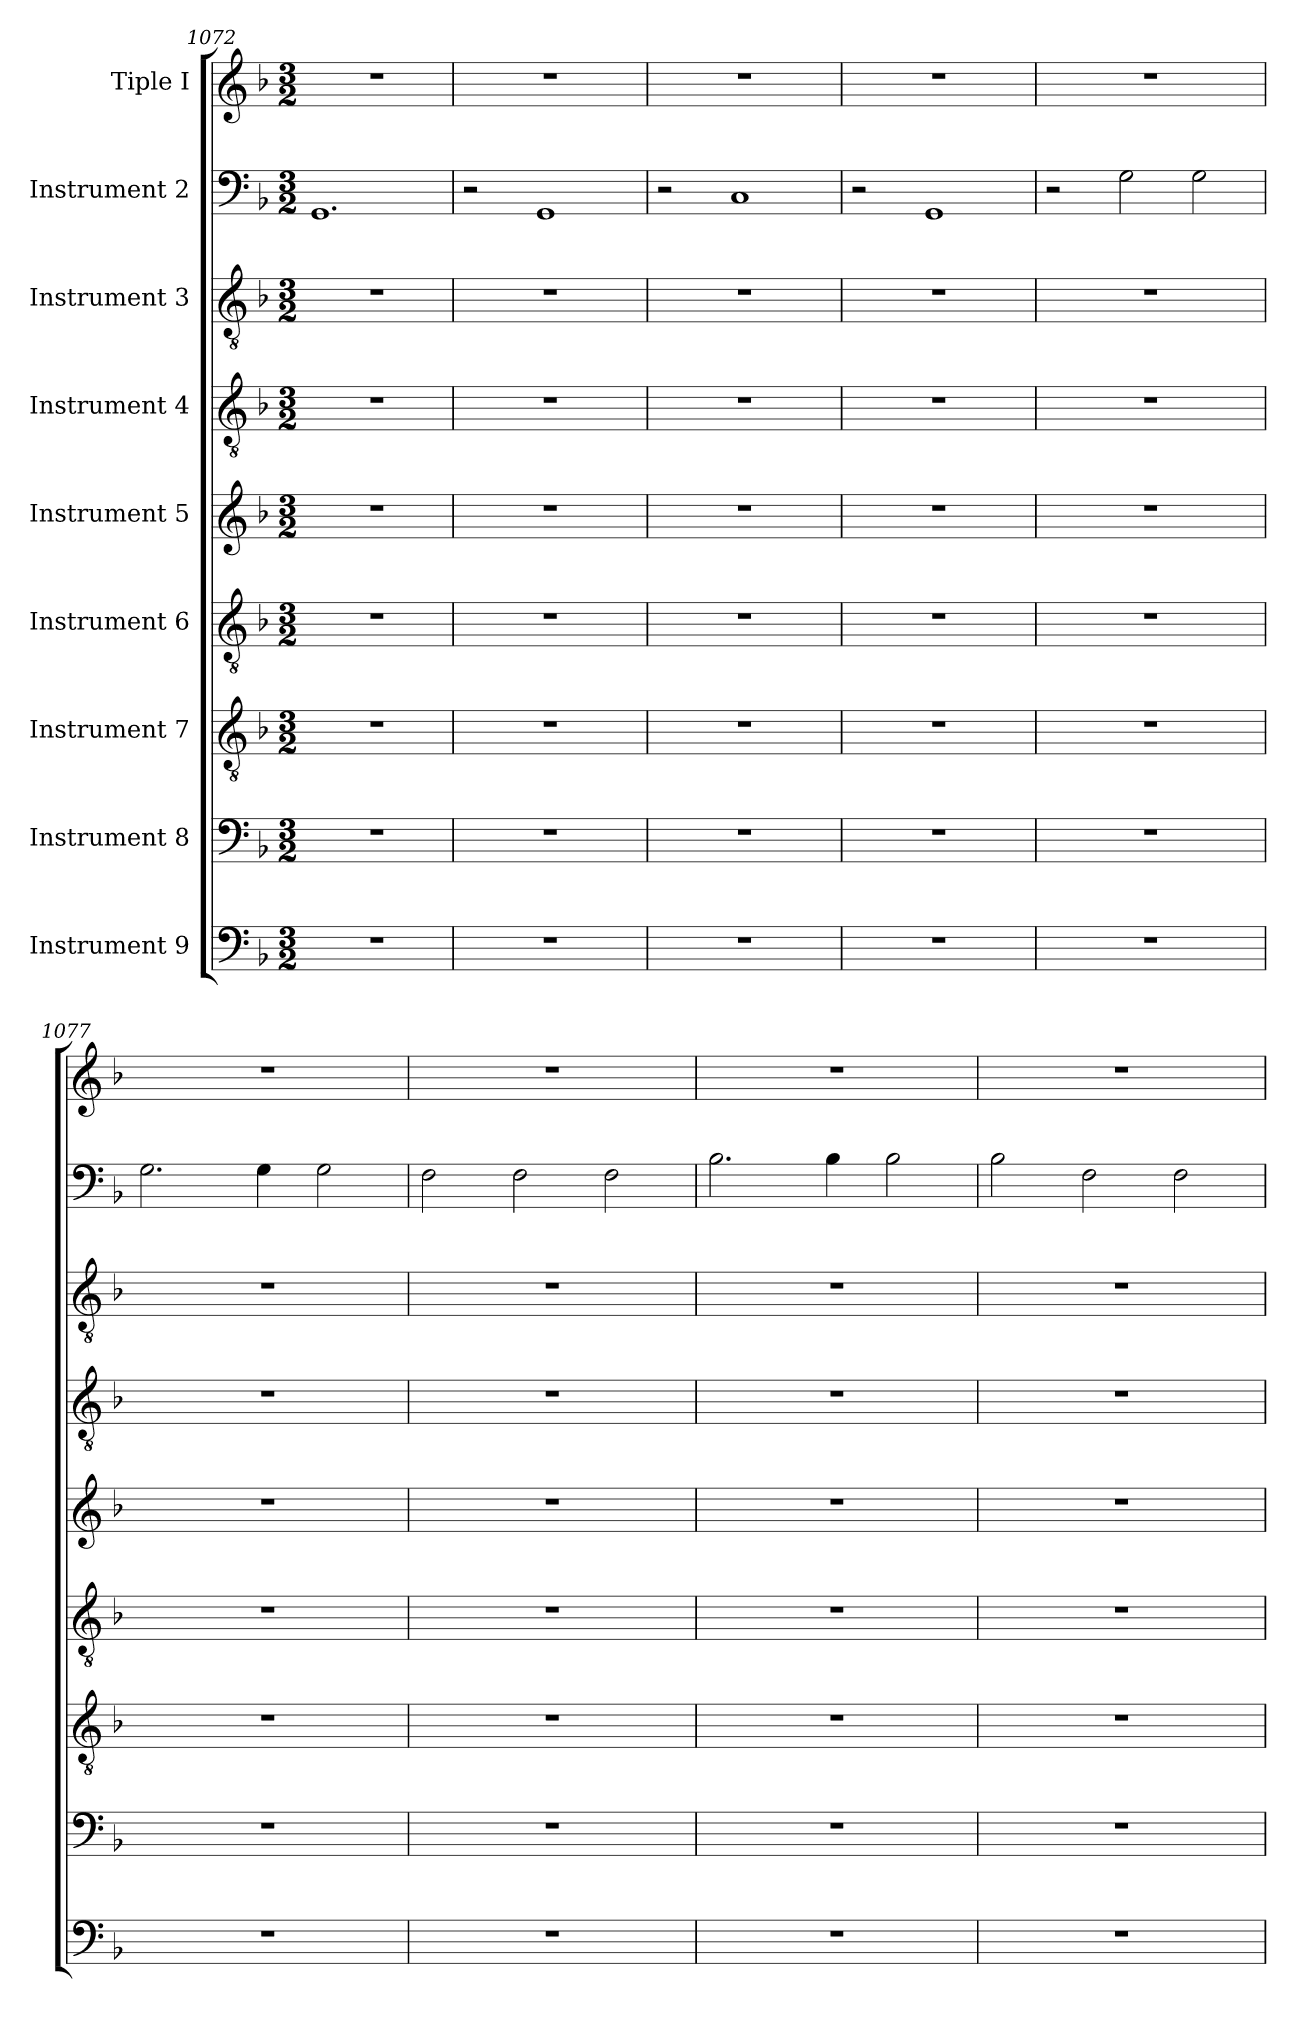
**kern	**kern	**kern	**kern	**kern	**kern	**kern	**kern	**text	**kern
*part9	*part8	*part7	*part6	*part5	*part4	*part3	*part2	*part2	*part1
*staff9	*staff8	*staff7	*staff6	*staff5	*staff4	*staff3	*staff2	*staff2	*staff1
*I"Instrument 9	*I"Instrument 8	*I"Instrument 7	*I"Instrument 6	*I"Instrument 5	*I"Instrument 4	*I"Instrument 3	*I"Instrument 2	*	*I"Tiple I
*clefF4	*clefF4	*clefGv2	*clefGv2	*clefG2	*clefGv2	*clefGv2	*clefF4	*	*clefG2
*k[b-]	*k[b-]	*k[b-]	*k[b-]	*k[b-]	*k[b-]	*k[b-]	*k[b-]	*	*k[b-]
*F:	*F:	*F:	*F:	*F:	*F:	*F:	*F:	*	*F:
*M3/2	*M3/2	*M3/2	*M3/2	*M3/2	*M3/2	*M3/2	*M3/2	*	*M3/2
=1072	=1072	=1072	=1072	=1072	=1072	=1072	=1072	=1072	=1072
!	!	!	!	!	!	!	!	!LO:LY:b:cj	!
1.r	1.r	1.r	1.r	1.r	1.r	1.r	1.GG	.	1.r
=1073	=1073	=1073	=1073	=1073	=1073	=1073	=1073	=1073	=1073
1.r	1.r	1.r	1.r	1.r	1.r	1.r	2r	.	1.r
!	!	!	!	!	!	!	!	!LO:LY:b:cj	!
.	.	.	.	.	.	.	1GG	.	.
=1074	=1074	=1074	=1074	=1074	=1074	=1074	=1074	=1074	=1074
1.r	1.r	1.r	1.r	1.r	1.r	1.r	2r	.	1.r
!	!	!	!	!	!	!	!	!LO:LY:b:cj	!
.	.	.	.	.	.	.	1C	.	.
=1075	=1075	=1075	=1075	=1075	=1075	=1075	=1075	=1075	=1075
1.r	1.r	1.r	1.r	1.r	1.r	1.r	2r	.	1.r
!	!	!	!	!	!	!	!	!LO:LY:b:cj	!
.	.	.	.	.	.	.	1GG	.	.
=1076	=1076	=1076	=1076	=1076	=1076	=1076	=1076	=1076	=1076
1.r	1.r	1.r	1.r	1.r	1.r	1.r	2r	.	1.r
!	!	!	!	!	!	!	!	!LO:LY:b:cj	!
.	.	.	.	.	.	.	2G\	.	.
!	!	!	!	!	!	!	!	!LO:LY:b:cj	!
.	.	.	.	.	.	.	2G\	.	.
=1077	=1077	=1077	=1077	=1077	=1077	=1077	=1077	=1077	=1077
!	!	!	!	!	!	!	!	!LO:LY:b:cj	!
1.r	1.r	1.r	1.r	1.r	1.r	1.r	2.G\	.	1.r
!	!	!	!	!	!	!	!	!LO:LY:b:cj	!
.	.	.	.	.	.	.	4G\	.	.
!	!	!	!	!	!	!	!	!LO:LY:b:cj	!
.	.	.	.	.	.	.	2G\	.	.
=1078	=1078	=1078	=1078	=1078	=1078	=1078	=1078	=1078	=1078
!	!	!	!	!	!	!	!	!LO:LY:b:cj	!
1.r	1.r	1.r	1.r	1.r	1.r	1.r	2F\	.	1.r
!	!	!	!	!	!	!	!	!LO:LY:b:cj	!
.	.	.	.	.	.	.	2F\	.	.
!	!	!	!	!	!	!	!	!LO:LY:b:cj	!
.	.	.	.	.	.	.	2F\	.	.
!!LO:LB:g=z
=1079	=1079	=1079	=1079	=1079	=1079	=1079	=1079	=1079	=1079
!	!	!	!	!	!	!	!	!LO:LY:b:cj	!
1.r	1.r	1.r	1.r	1.r	1.r	1.r	2.B-\	.	1.r
!	!	!	!	!	!	!	!	!LO:LY:b:cj	!
.	.	.	.	.	.	.	4B-\	.	.
!	!	!	!	!	!	!	!	!LO:LY:b:cj	!
.	.	.	.	.	.	.	2B-\	.	.
=1080	=1080	=1080	=1080	=1080	=1080	=1080	=1080	=1080	=1080
!	!	!	!	!	!	!	!	!LO:LY:b:cj	!
1.r	1.r	1.r	1.r	1.r	1.r	1.r	2B-\	.	1.r
!	!	!	!	!	!	!	!	!LO:LY:b:cj	!
.	.	.	.	.	.	.	2F\	.	.
!	!	!	!	!	!	!	!	!LO:LY:b:cj	!
.	.	.	.	.	.	.	2F\	.	.
=	=	=	=	=	=	=	=	=	=
*-	*-	*-	*-	*-	*-	*-	*-	*-	*-
